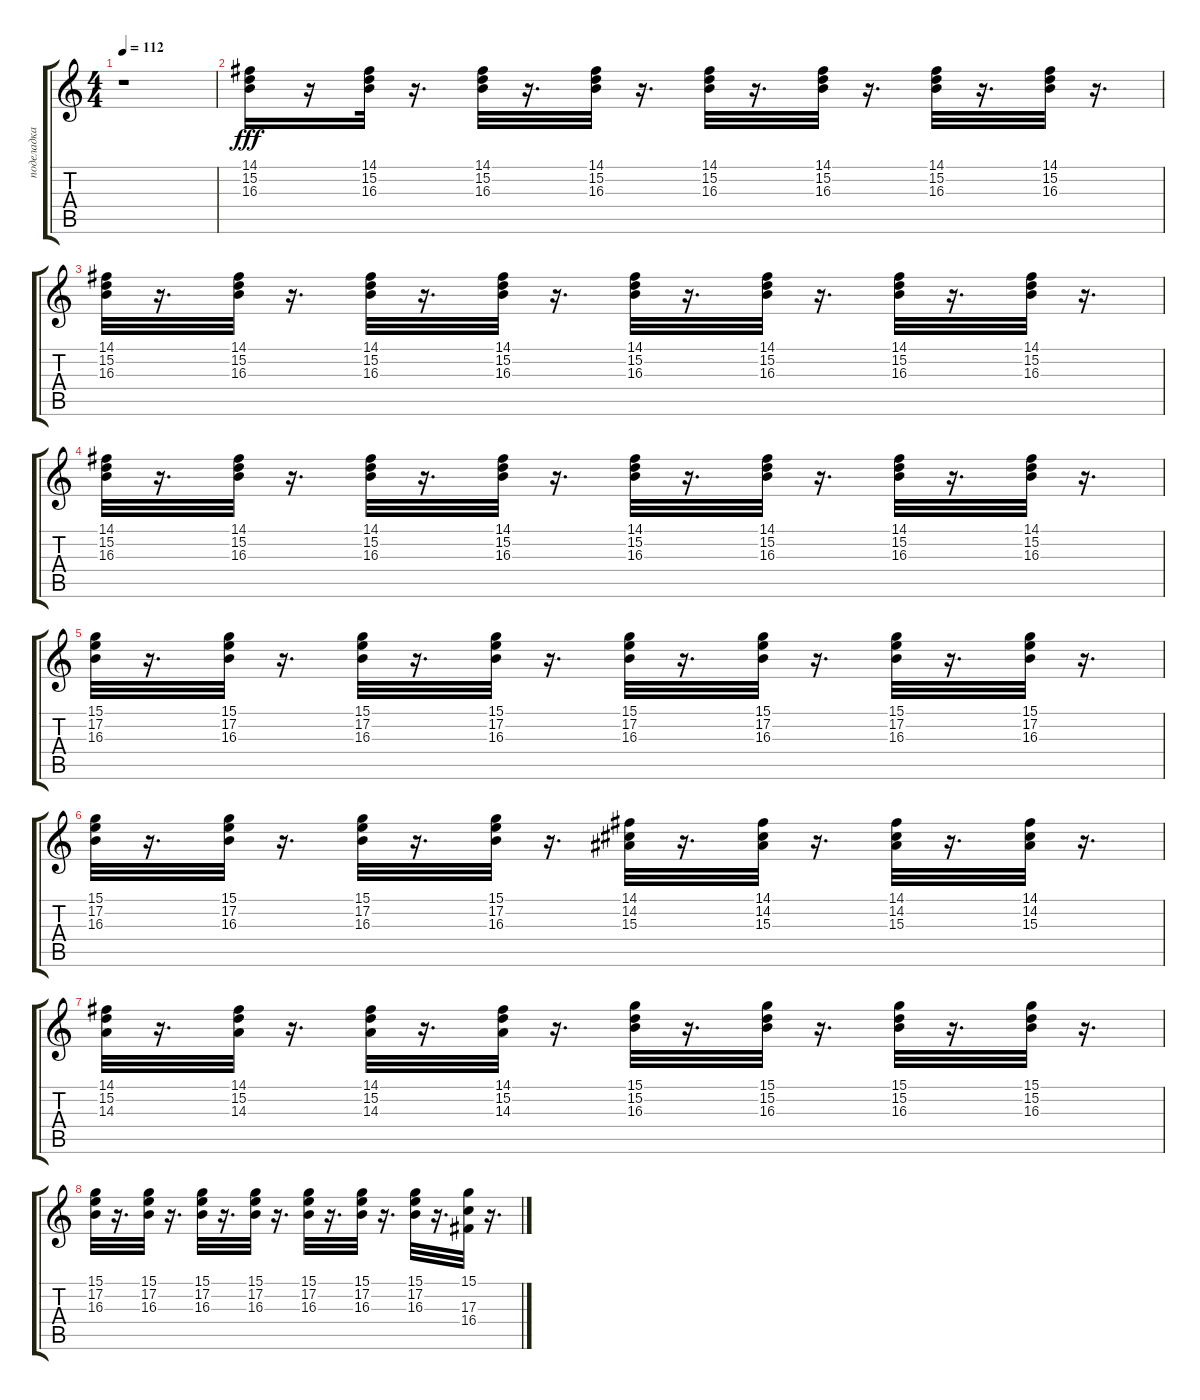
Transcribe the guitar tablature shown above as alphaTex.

\track ("поделадка" "поделадка") {instrument lead8bassandlead}
\staff {score tabs}
\tuning (E4 B3 G3 D3 A2 E2) {hide}
\ts (4 4)
\tempo 112
\clef g2
\ks c
r.1{dy fff} |
(14.1 15.2 16.3).16 r.16 (14.1 15.2 16.3).32 r.16{d} (14.1 15.2 16.3).32 r.16{d} (14.1 15.2 16.3).32 r.16{d} (14.1 15.2 16.3).32 r.16{d} (14.1 15.2 16.3).32 r.16{d} (14.1 15.2 16.3).32 r.16{d} (14.1 15.2 16.3).32 r.16{d} |
(14.1 15.2 16.3).32 r.16{d} (14.1 15.2 16.3).32 r.16{d} (14.1 15.2 16.3).32 r.16{d} (14.1 15.2 16.3).32 r.16{d} (14.1 15.2 16.3).32 r.16{d} (14.1 15.2 16.3).32 r.16{d} (14.1 15.2 16.3).32 r.16{d} (14.1 15.2 16.3).32 r.16{d} |
(14.1 15.2 16.3).32 r.16{d} (14.1 15.2 16.3).32 r.16{d} (14.1 15.2 16.3).32 r.16{d} (14.1 15.2 16.3).32 r.16{d} (14.1 15.2 16.3).32 r.16{d} (14.1 15.2 16.3).32 r.16{d} (14.1 15.2 16.3).32 r.16{d} (14.1 15.2 16.3).32 r.16{d} |
(15.1 17.2 16.3).32 r.16{d} (15.1 17.2 16.3).32 r.16{d} (15.1 17.2 16.3).32 r.16{d} (15.1 17.2 16.3).32 r.16{d} (15.1 17.2 16.3).32 r.16{d} (15.1 17.2 16.3).32 r.16{d} (15.1 17.2 16.3).32 r.16{d} (15.1 17.2 16.3).32 r.16{d} |
(15.1 17.2 16.3).32 r.16{d} (15.1 17.2 16.3).32 r.16{d} (15.1 17.2 16.3).32 r.16{d} (15.1 17.2 16.3).32 r.16{d} (14.1 14.2 15.3).32 r.16{d} (14.1 14.2 15.3).32 r.16{d} (14.1 14.2 15.3).32 r.16{d} (14.1 14.2 15.3).32 r.16{d} |
(14.1 15.2 14.3).32 r.16{d} (14.1 15.2 14.3).32 r.16{d} (14.1 15.2 14.3).32 r.16{d} (14.1 15.2 14.3).32 r.16{d} (15.1 15.2 16.3).32 r.16{d} (15.1 15.2 16.3).32 r.16{d} (15.1 15.2 16.3).32 r.16{d} (15.1 15.2 16.3).32 r.16{d} |
(15.1 17.2 16.3).32 r.16{d} (15.1 17.2 16.3).32 r.16{d} (15.1 17.2 16.3).32 r.16{d} (15.1 17.2 16.3).32 r.16{d} (15.1 17.2 16.3).32 r.16{d} (15.1 17.2 16.3).32 r.16{d} (15.1 17.2 16.3).32 r.16{d} (15.1 17.3 16.4).32 r.16{d}
